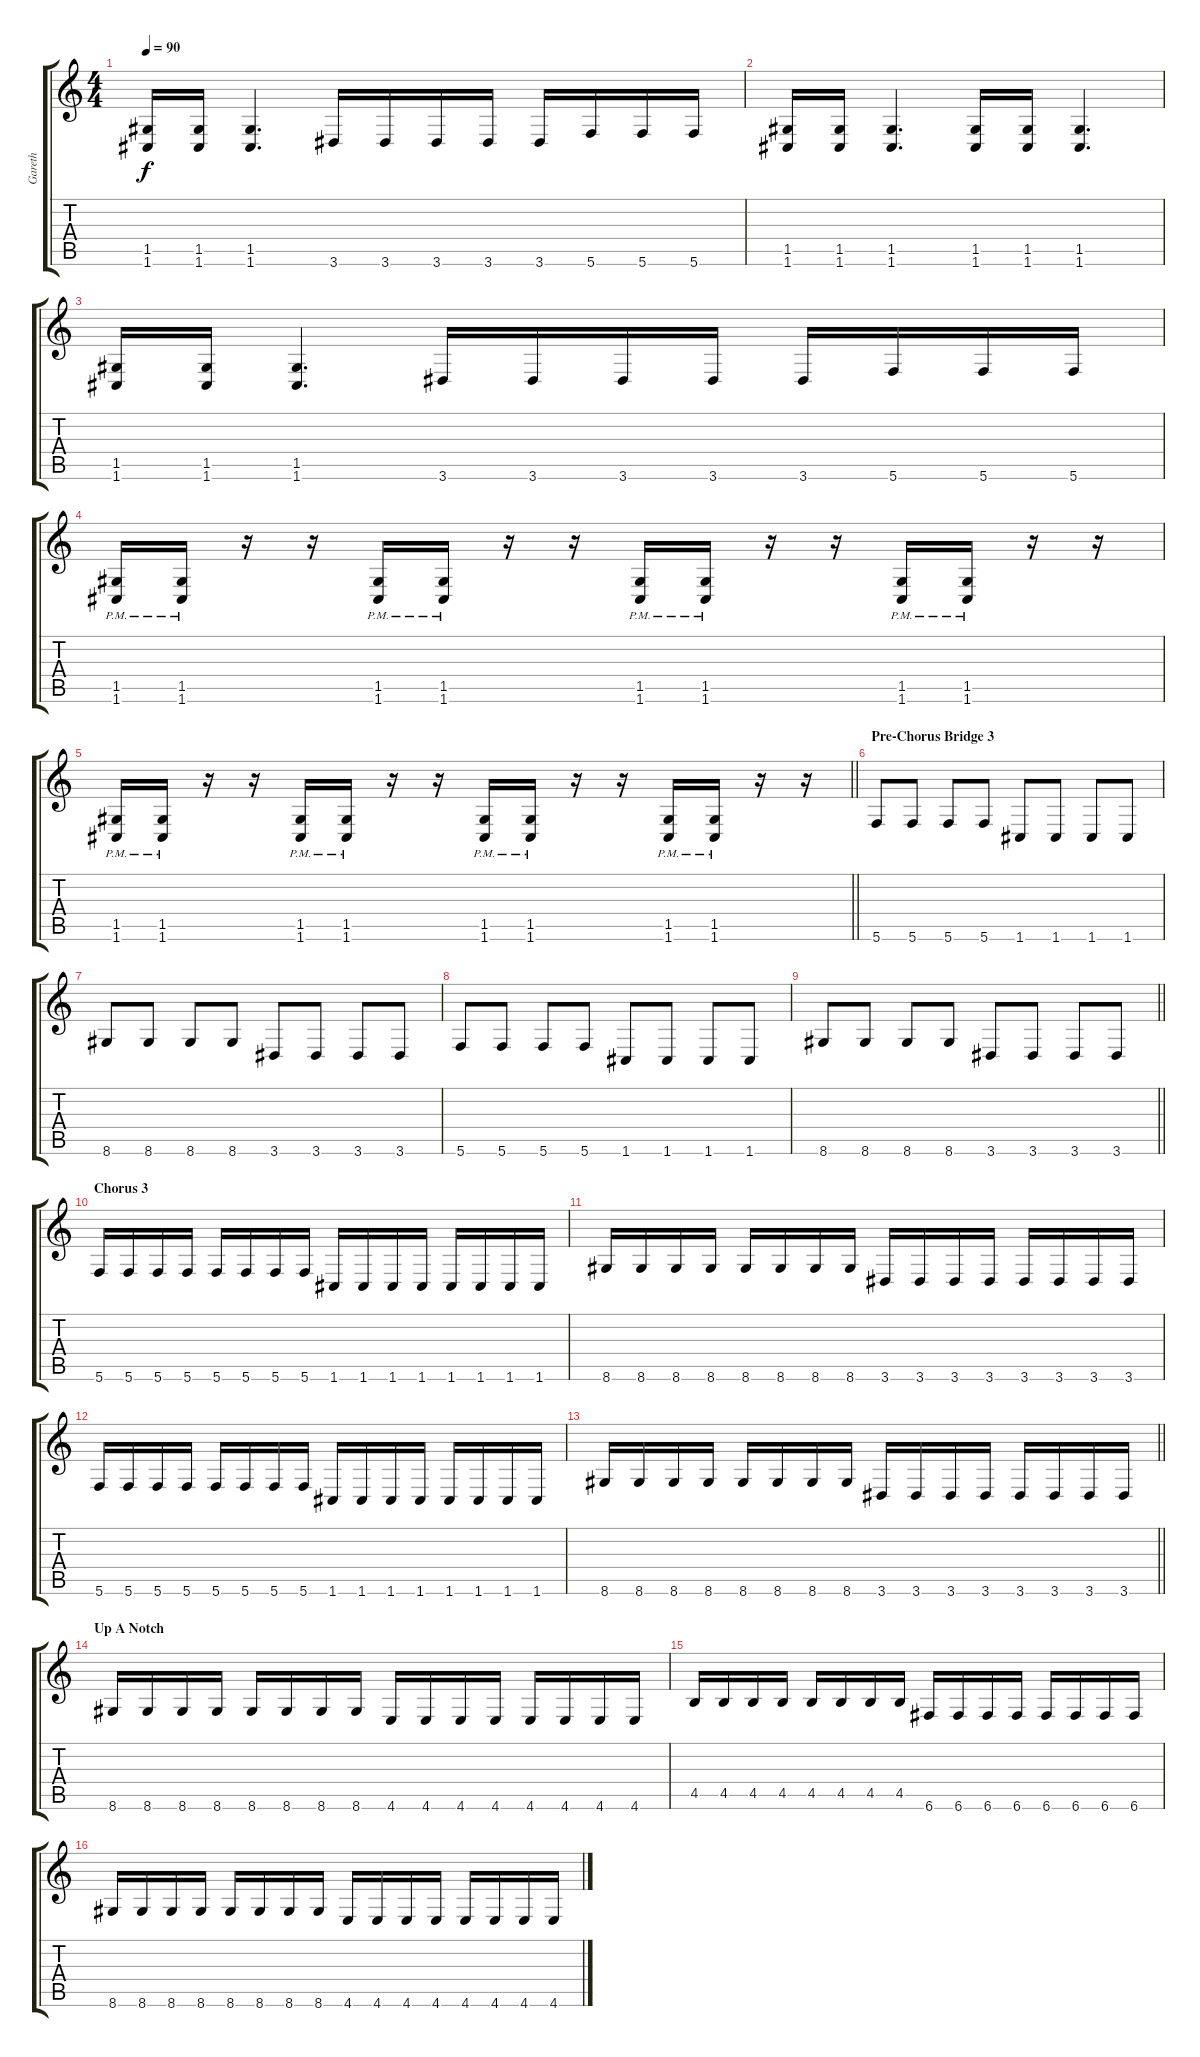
\track ("Gareth" "Gareth") {instrument electricbasspick}
\staff {score tabs}
\tuning (D4 A3 F3 C3 G2 C2) {hide}
\ts (4 4)
\tempo 90
\clef g2
\ks c
(1.5 1.6).16{dy f} (1.5 1.6).16 (1.5 1.6).4{d} 3.6.16 3.6.16 3.6.16 3.6.16 3.6.16 5.6.16 5.6.16 5.6.16 |
(1.5 1.6).16 (1.5 1.6).16 (1.5 1.6).4{d} (1.5 1.6).16 (1.5 1.6).16 (1.5 1.6).4{d} |
(1.5 1.6).16 (1.5 1.6).16 (1.5 1.6).4{d} 3.6.16 3.6.16 3.6.16 3.6.16 3.6.16 5.6.16 5.6.16 5.6.16 |
(1.5{pm} 1.6{pm}).16 (1.5{pm} 1.6{pm}).16 r.16 r.16 (1.5{pm} 1.6{pm}).16 (1.5{pm} 1.6{pm}).16 r.16 r.16 (1.5{pm} 1.6{pm}).16 (1.5{pm} 1.6{pm}).16 r.16 r.16 (1.5{pm} 1.6{pm}).16 (1.5{pm} 1.6{pm}).16 r.16 r.16 |
\barLineRight lightlight
(1.5{pm} 1.6{pm}).16 (1.5{pm} 1.6{pm}).16 r.16 r.16 (1.5{pm} 1.6{pm}).16 (1.5{pm} 1.6{pm}).16 r.16 r.16 (1.5{pm} 1.6{pm}).16 (1.5{pm} 1.6{pm}).16 r.16 r.16 (1.5{pm} 1.6{pm}).16 (1.5{pm} 1.6{pm}).16 r.16 r.16 |
\section ("" "Pre-Chorus Bridge 3")
5.6.8 5.6.8 5.6.8 5.6.8 1.6.8 1.6.8 1.6.8 1.6.8 |
8.6.8 8.6.8 8.6.8 8.6.8 3.6.8 3.6.8 3.6.8 3.6.8 |
5.6.8 5.6.8 5.6.8 5.6.8 1.6.8 1.6.8 1.6.8 1.6.8 |
\barLineRight lightlight
8.6.8 8.6.8 8.6.8 8.6.8 3.6.8 3.6.8 3.6.8 3.6.8 |
\section ("" "Chorus 3")
5.6.16 5.6.16 5.6.16 5.6.16 5.6.16 5.6.16 5.6.16 5.6.16 1.6.16 1.6.16 1.6.16 1.6.16 1.6.16 1.6.16 1.6.16 1.6.16 |
8.6.16 8.6.16 8.6.16 8.6.16 8.6.16 8.6.16 8.6.16 8.6.16 3.6.16 3.6.16 3.6.16 3.6.16 3.6.16 3.6.16 3.6.16 3.6.16 |
5.6.16 5.6.16 5.6.16 5.6.16 5.6.16 5.6.16 5.6.16 5.6.16 1.6.16 1.6.16 1.6.16 1.6.16 1.6.16 1.6.16 1.6.16 1.6.16 |
\barLineRight lightlight
8.6.16 8.6.16 8.6.16 8.6.16 8.6.16 8.6.16 8.6.16 8.6.16 3.6.16 3.6.16 3.6.16 3.6.16 3.6.16 3.6.16 3.6.16 3.6.16 |
\section ("" "Up A Notch")
8.6.16 8.6.16 8.6.16 8.6.16 8.6.16 8.6.16 8.6.16 8.6.16 4.6.16 4.6.16 4.6.16 4.6.16 4.6.16 4.6.16 4.6.16 4.6.16 |
4.5.16 4.5.16 4.5.16 4.5.16 4.5.16 4.5.16 4.5.16 4.5.16 6.6.16 6.6.16 6.6.16 6.6.16 6.6.16 6.6.16 6.6.16 6.6.16 |
8.6.16 8.6.16 8.6.16 8.6.16 8.6.16 8.6.16 8.6.16 8.6.16 4.6.16 4.6.16 4.6.16 4.6.16 4.6.16 4.6.16 4.6.16 4.6.16
